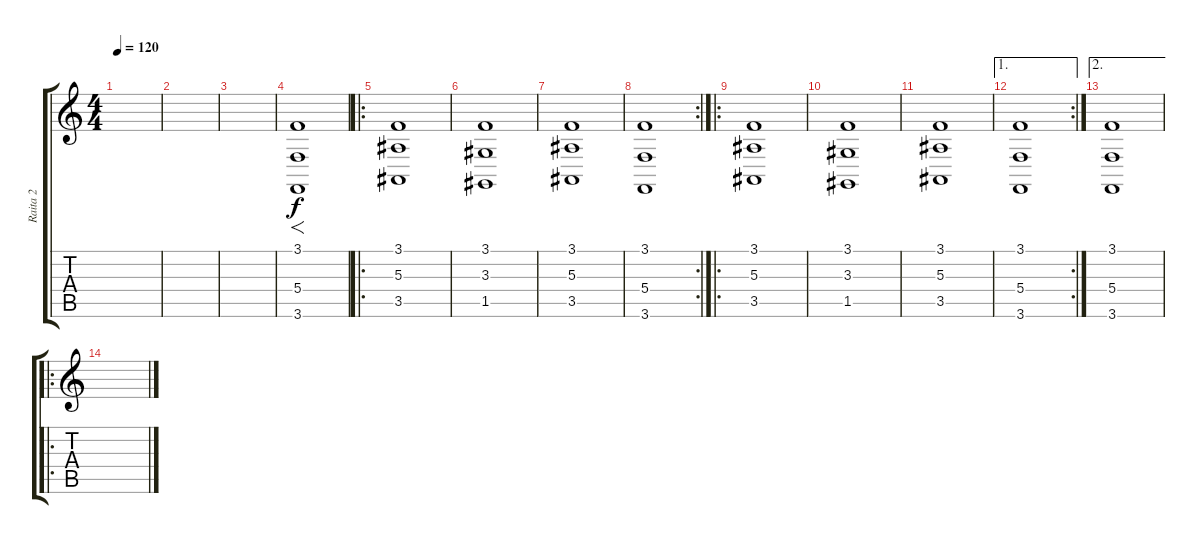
\track ("Raita 2" "Raita 2") {instrument stringensemble2}
\staff {score tabs}
\tuning (D4 A3 F3 C3 G2 D2) {hide}
\ts (4 4)
\tempo 120
\clef g2
\ks c
|
|
|
(3.1 5.4 3.6).1{f} |
\ro
(3.1 5.3 3.5).1 |
(3.1 3.3 1.5).1 |
(3.1 5.3 3.5).1 |
\rc 2
(3.1 5.4 3.6).1 |
\ro
(3.1 5.3 3.5).1 |
(3.1 3.3 1.5).1 |
(3.1 5.3 3.5).1 |
\ae 1
\rc 2
(3.1 5.4 3.6).1 |
\ae 2
(3.1 5.4 3.6).1 |
\ro
